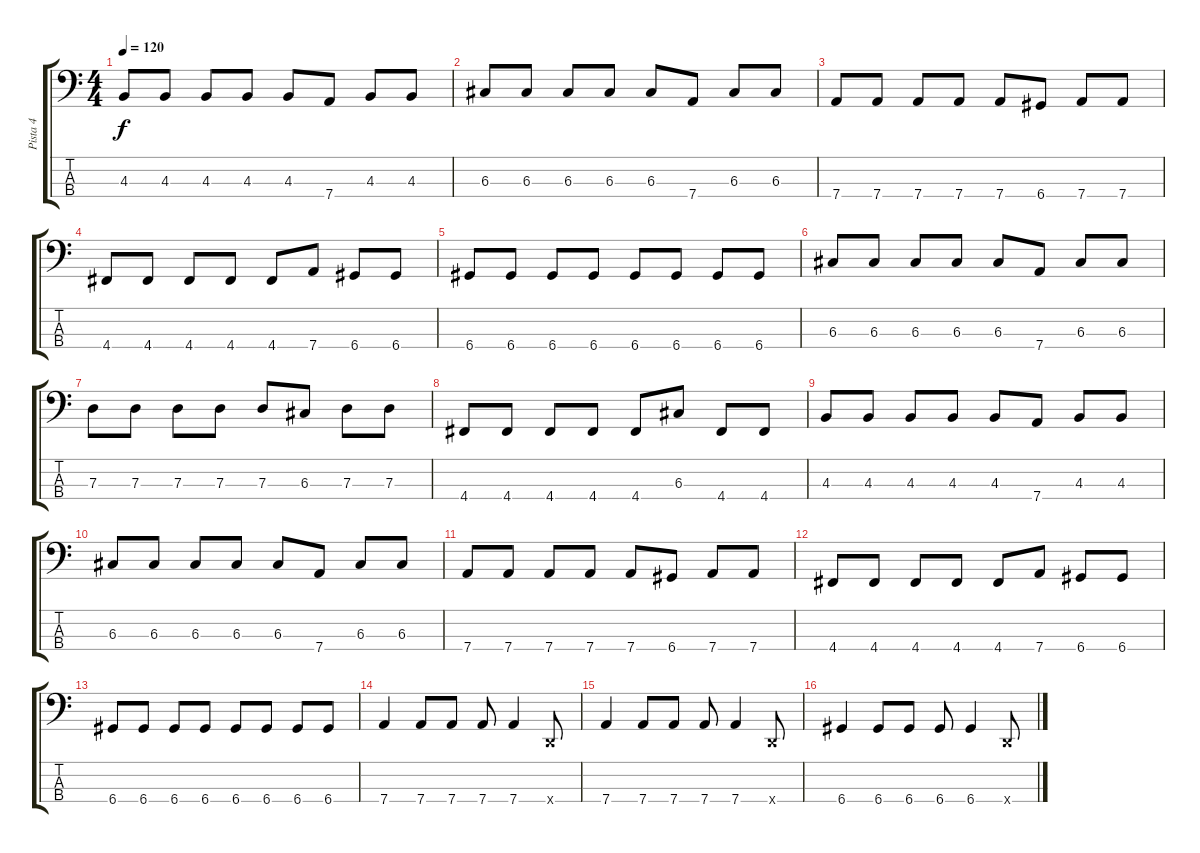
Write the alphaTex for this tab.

\track ("Pista 4" "Pista 4") {instrument electricbasspick}
\staff {score tabs}
\tuning (F2 C2 G1 D1) {hide}
\ts (4 4)
\tempo 120
\clef f4
\ks c
4.3.8{dy f} 4.3.8 4.3.8 4.3.8 4.3.8 7.4.8 4.3.8 4.3.8 |
6.3.8 6.3.8 6.3.8 6.3.8 6.3.8 7.4.8 6.3.8 6.3.8 |
7.4.8 7.4.8 7.4.8 7.4.8 7.4.8 6.4.8 7.4.8 7.4.8 |
4.4.8 4.4.8 4.4.8 4.4.8 4.4.8 7.4.8 6.4.8 6.4.8 |
6.4.8 6.4.8 6.4.8 6.4.8 6.4.8 6.4.8 6.4.8 6.4.8 |
6.3.8 6.3.8 6.3.8 6.3.8 6.3.8 7.4.8 6.3.8 6.3.8 |
7.3.8 7.3.8 7.3.8 7.3.8 7.3.8 6.3.8 7.3.8 7.3.8 |
4.4.8 4.4.8 4.4.8 4.4.8 4.4.8 6.3.8 4.4.8 4.4.8 |
4.3.8 4.3.8 4.3.8 4.3.8 4.3.8 7.4.8 4.3.8 4.3.8 |
6.3.8 6.3.8 6.3.8 6.3.8 6.3.8 7.4.8 6.3.8 6.3.8 |
7.4.8 7.4.8 7.4.8 7.4.8 7.4.8 6.4.8 7.4.8 7.4.8 |
4.4.8 4.4.8 4.4.8 4.4.8 4.4.8 7.4.8 6.4.8 6.4.8 |
6.4.8 6.4.8 6.4.8 6.4.8 6.4.8 6.4.8 6.4.8 6.4.8 |
7.4.4 7.4.8 7.4.8 7.4.8 7.4.4 0.4{x}.8 |
7.4.4 7.4.8 7.4.8 7.4.8 7.4.4 0.4{x}.8 |
6.4.4 6.4.8 6.4.8 6.4.8 6.4.4 0.4{x}.8
